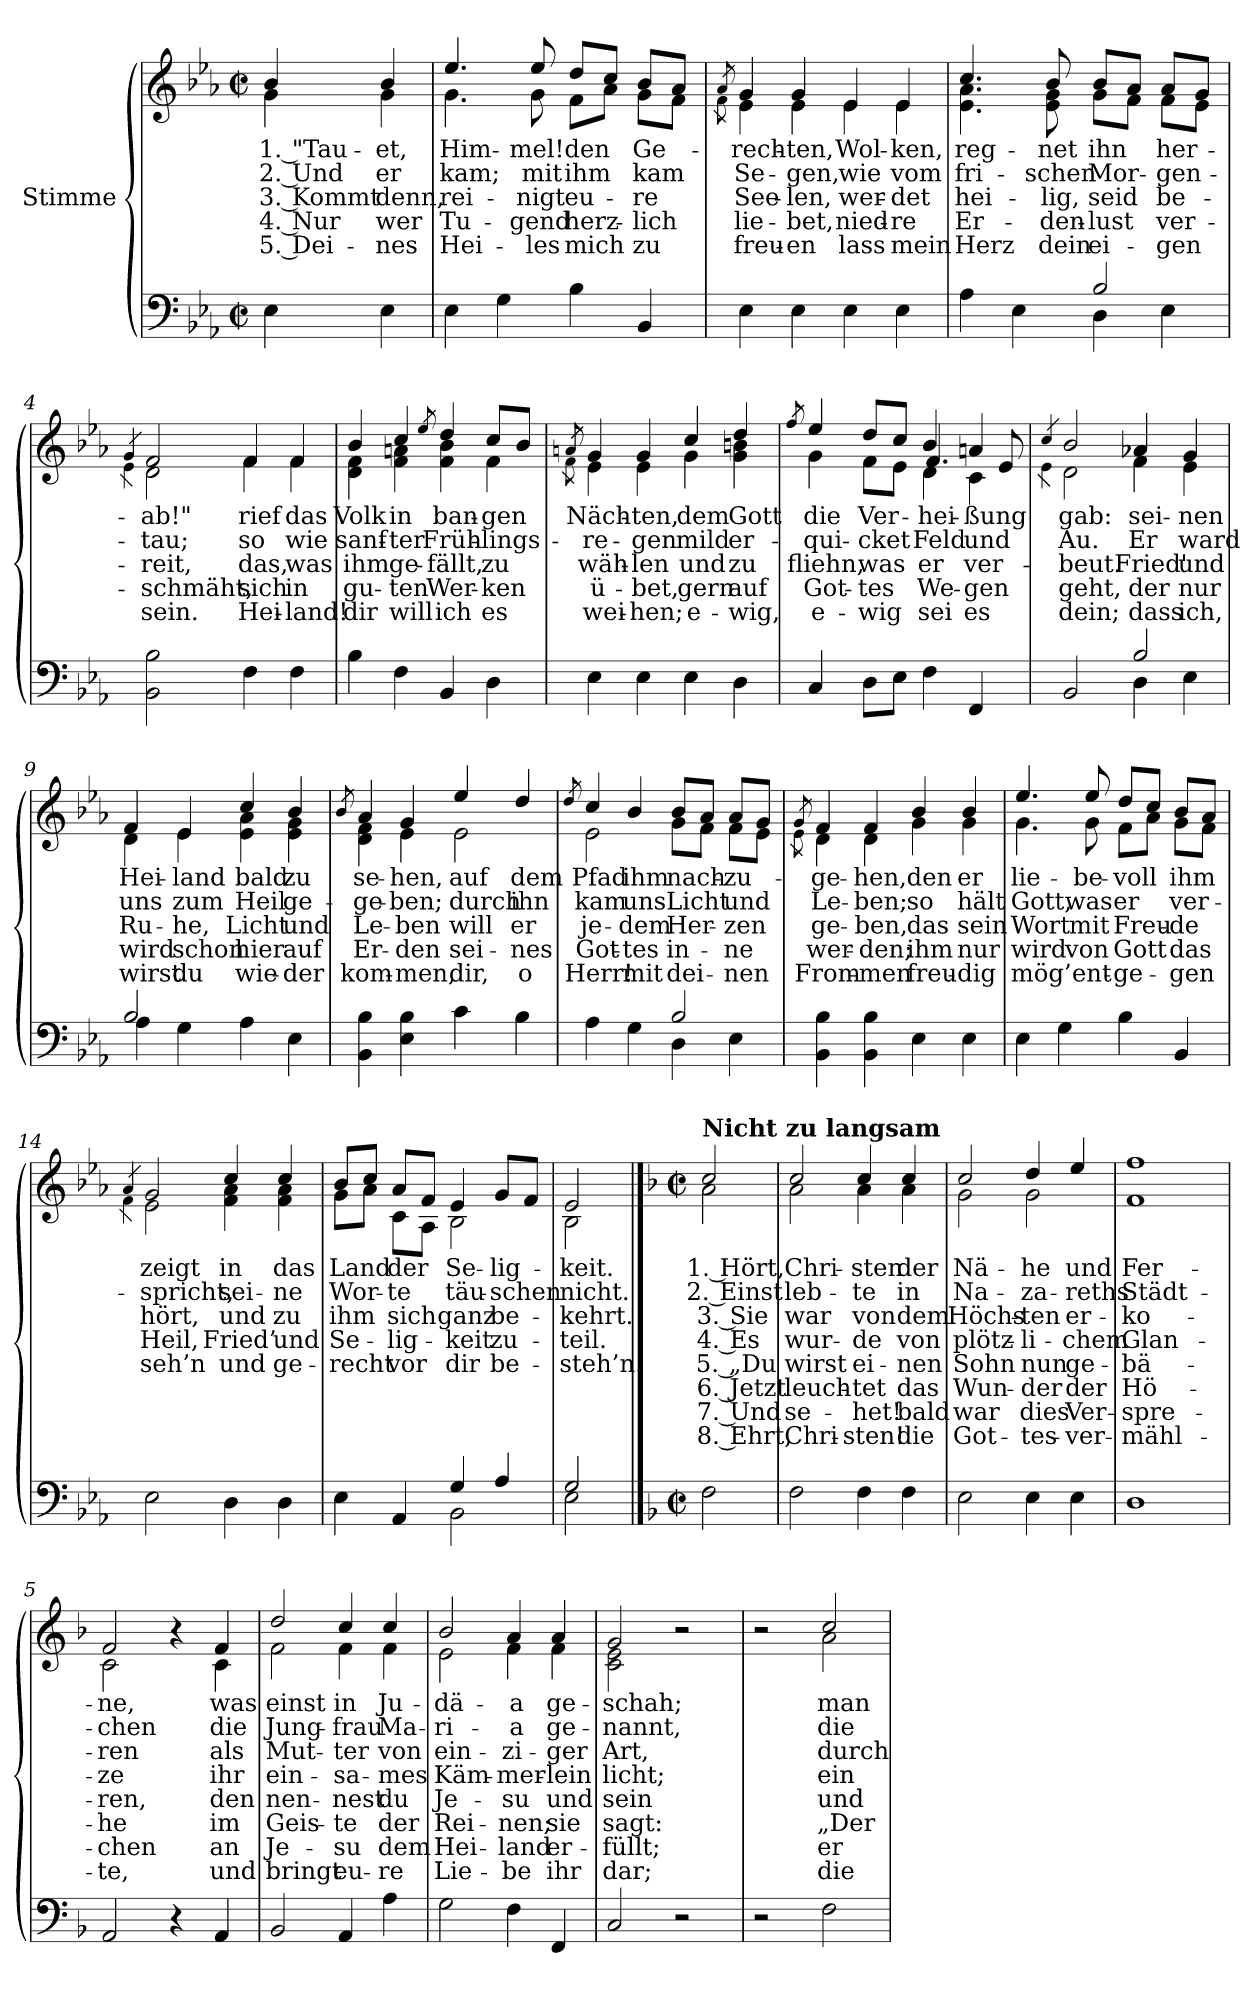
**kern	**kern	**text	**text	**text	**text	**text	**text	**text	**text
*part1	*part1	*part1	*part1	*part1	*part1	*part1	*part1	*part1	*part1
*staff2	*staff1	*staff1	*staff1	*staff1	*staff1	*staff1	*staff1	*staff1	*staff1
*I"Stimme	*	*	*	*	*	*	*	*	*
*clefF4	*clefG2	*	*	*	*	*	*	*	*
*k[b-e-a-]	*k[b-e-a-]	*	*	*	*	*	*	*	*
*M2/2	*M2/2	*	*	*	*	*	*	*	*
*met(c|)	*met(c|)	*	*	*	*	*	*	*	*
=	=	=	=	=	=	=	=	=	=
!	!LO:TX:a:B:t=Langsam	!	!	!	!	!	!	!	!
!	!	!LO:LY:b	!LO:LY:b	!LO:LY:b	!LO:LY:b	!LO:LY:b	!	!	!
*	*^	*	*	*	*	*	*	*	*
4E-\	4b-/	4g\	1. "Tau-	2. Und	3. Kommt	4. Nur	5. Dei-	.	.	.
!	!	!	!LO:LY:b	!LO:LY:b	!LO:LY:b	!LO:LY:b	!LO:LY:b	!	!	!
4E-\	4b-/	4g\	-et,	er	denn,	wer	-nes	.	.	.
=1	=1	=1	=1	=1	=1	=1	=1	=1	=1	=1
!	!	!	!LO:LY:b	!LO:LY:b	!LO:LY:b	!LO:LY:b	!LO:LY:b	!	!	!
4E-\	4.ee-/	4.g\	Him-	kam;	rei-	Tu-	Hei-	.	.	.
4G\	.	.	.	.	.	.	.	.	.	.
!	!	!	!LO:LY:b	!LO:LY:b	!LO:LY:b	!LO:LY:b	!LO:LY:b	!	!	!
.	8ee-/	8g\	-mel!	mit	-nigt	-gend	-les	.	.	.
!	!	!	!LO:LY:b	!LO:LY:b	!LO:LY:b	!LO:LY:b	!LO:LY:b	!	!	!
4B-\	8dd/L	8f\L	den	ihm	eu-	herz-	mich	.	.	.
.	8cc/J	8a-\J	.	.	.	.	.	.	.	.
!	!	!	!LO:LY:b	!LO:LY:b	!LO:LY:b	!LO:LY:b	!LO:LY:b	!	!	!
4BB-/	8b-/L	8g\L	Ge-	kam	-re	-lich	zu	.	.	.
.	8a-/J	8f\J	.	.	.	.	.	.	.	.
=2	=2	=2	=2	=2	=2	=2	=2	=2	=2	=2
.	8qa-/	8qf\	.	.	.	.	.	.	.	.
!	!	!	!LO:LY:b	!LO:LY:b	!LO:LY:b	!LO:LY:b	!LO:LY:b	!	!	!
4E-\	4g/	4e-\	-rech-	Se-	See-	lie-	freu-	.	.	.
!	!	!	!LO:LY:b	!LO:LY:b	!LO:LY:b	!LO:LY:b	!LO:LY:b	!	!	!
4E-\	4g/	4e-\	-ten,	-gen,	-len,	-bet,	-en	.	.	.
!	!	!	!LO:LY:b	!LO:LY:b	!LO:LY:b	!LO:LY:b	!LO:LY:b	!	!	!
4E-\	4e-/	4e-\	Wol-	wie	wer-	nied-	lass	.	.	.
!	!	!	!LO:LY:b	!LO:LY:b	!LO:LY:b	!LO:LY:b	!LO:LY:b	!	!	!
4E-\	4e-/	4e-\	-ken,	vom	-det	-re	mein	.	.	.
=3	=3	=3	=3	=3	=3	=3	=3	=3	=3	=3
*^	*	*	*	*	*	*	*	*	*	*
!	!	!	!	!LO:LY:b	!LO:LY:b	!LO:LY:b	!LO:LY:b	!LO:LY:b	!	!	!
4A-\	2ryy	4.cc/	4.e-\ 4.a-\	reg-	fri-	hei-	Er-	Herz	.	.	.
4E-\	.	.	.	.	.	.	.	.	.	.	.
!	!	!	!	!LO:LY:b	!LO:LY:b	!LO:LY:b	!LO:LY:b	!LO:LY:b	!	!	!
.	.	8b-/	8e-\ 8g\	-net	-schen	-lig,	-den-	dein	.	.	.
!	!	!	!	!LO:LY:b	!LO:LY:b	!LO:LY:b	!LO:LY:b	!LO:LY:b	!	!	!
2B-/	4D\	8b-/L	8g\L	ihn	Mor-	seid	-lust	ei-	.	.	.
.	.	8a-/J	8f\J	.	.	.	.	.	.	.	.
!	!	!	!	!LO:LY:b	!LO:LY:b	!LO:LY:b	!LO:LY:b	!LO:LY:b	!	!	!
.	4E-\	8a-/L	8f\L	her-	-gen-	be-	ver-	-gen	.	.	.
.	.	8g/J	8e-\J	.	.	.	.	.	.	.	.
*v	*v	*	*	*	*	*	*	*	*	*	*
=4	=4	=4	=4	=4	=4	=4	=4	=4	=4	=4
.	4qg/	4qe-\	.	.	.	.	.	.	.	.
!	!	!	!LO:LY:b	!LO:LY:b	!LO:LY:b	!LO:LY:b	!LO:LY:b	!	!	!
2BB-\ 2B-\	2f/	2d\	-ab!"	-tau;	-reit,	-schmäht,	sein.	.	.	.
!	!	!	!LO:LY:b	!LO:LY:b	!LO:LY:b	!LO:LY:b	!LO:LY:b	!	!	!
4F\	4f/	4f\	rief	so	das,	sich	Hei-	.	.	.
!	!	!	!LO:LY:b	!LO:LY:b	!LO:LY:b	!LO:LY:b	!LO:LY:b	!	!	!
4F\	4f/	4f\	das	wie	was	in	-land!	.	.	.
!!LO:LB:g=z	!!
=5	=5	=5	=5	=5	=5	=5	=5	=5	=5	=5
!	!	!	!LO:LY:b	!LO:LY:b	!LO:LY:b	!LO:LY:b	!LO:LY:b	!	!	!
4B-\	4b-/	4d\ 4f\	Volk	sanf-	ihm	gu-	dir	.	.	.
!	!	!	!LO:LY:b	!LO:LY:b	!LO:LY:b	!LO:LY:b	!LO:LY:b	!	!	!
4F\	4cc/	4f\ 4an\	in	-ter	ge-	-ten	will	.	.	.
.	8qee-/	.	.	.	.	.	.	.	.	.
!	!	!	!LO:LY:b	!LO:LY:b	!LO:LY:b	!LO:LY:b	!LO:LY:b	!	!	!
4BB-/	4dd/	4f\ 4b-\	ban-	Früh-	-fällt,	Wer-	ich	.	.	.
!	!	!	!LO:LY:b	!LO:LY:b	!LO:LY:b	!LO:LY:b	!LO:LY:b	!	!	!
4D\	8cc/L	4f\	-gen	-lings-	zu	-ken	es	.	.	.
.	8b-/J	.	.	.	.	.	.	.	.	.
=6	=6	=6	=6	=6	=6	=6	=6	=6	=6	=6
.	8qan/	8qf\	.	.	.	.	.	.	.	.
!	!	!	!LO:LY:b	!LO:LY:b	!LO:LY:b	!LO:LY:b	!LO:LY:b	!	!	!
4E-\	4g/	4e-\	Näch-	-re-	wäh-	ü-	wei-	.	.	.
!	!	!	!LO:LY:b	!LO:LY:b	!LO:LY:b	!LO:LY:b	!LO:LY:b	!	!	!
4E-\	4g/	4e-\	-ten,	-gen	-len	-bet,	-hen;	.	.	.
!	!	!	!LO:LY:b	!LO:LY:b	!LO:LY:b	!LO:LY:b	!LO:LY:b	!	!	!
4E-\	4cc/	4g\	dem	mild	und	gern	e-	.	.	.
!	!	!	!LO:LY:b	!LO:LY:b	!LO:LY:b	!LO:LY:b	!LO:LY:b	!	!	!
4D\	4dd/	4g\ 4bn\	Gott	er-	zu	auf	-wig,	.	.	.
*	*v	*v	*	*	*	*	*	*	*	*
=7	=7	=7	=7	=7	=7	=7	=7	=7	=7
.	8qff/	.	.	.	.	.	.	.	.
!	!	!LO:LY:b	!LO:LY:b	!LO:LY:b	!LO:LY:b	!LO:LY:b	!	!	!
*	*^	*	*	*	*	*	*	*	*
*	*	*^	*	*	*	*	*	*	*	*
4C/	4ee-/	4g\	2ryy	die	-qui-	fliehn,	Got-	e-	.	.	.
!	!	!	!	!LO:LY:b	!LO:LY:b	!LO:LY:b	!LO:LY:b	!LO:LY:b	!	!	!
8D\L	8dd/L	8f\L	.	Ver-	-cket	was	-tes	-wig	.	.	.
8E-\J	8cc/J	8e-\J	.	.	.	.	.	.	.	.	.
!	!	!	!	!LO:LY:b	!LO:LY:b	!LO:LY:b	!LO:LY:b	!LO:LY:b	!	!	!
4F\	4b-/	4d\	4.f/	-hei-	Feld	er	We-	sei	.	.	.
!	!	!	!	!LO:LY:b	!LO:LY:b	!LO:LY:b	!LO:LY:b	!LO:LY:b	!	!	!
4FF/	4an/	4c\	.	-ßung	und	ver-	-gen	es	.	.	.
.	.	.	8e-/	.	.	.	.	.	.	.	.
*	*	*v	*v	*	*	*	*	*	*	*	*
=8	=8	=8	=8	=8	=8	=8	=8	=8	=8	=8
.	4qcc/	4qe-\	.	.	.	.	.	.	.	.
*^	*	*	*	*	*	*	*	*	*	*
!	!	!	!	!LO:LY:b	!LO:LY:b	!LO:LY:b	!LO:LY:b	!LO:LY:b	!	!	!
2BB-/	2ryy	2b-/	2d\	gab:	Au.	-beut.	geht,	dein;	.	.	.
!	!	!	!	!LO:LY:b	!LO:LY:b	!LO:LY:b	!LO:LY:b	!LO:LY:b	!	!	!
2B-/	4D\	4a-X/	4f\	sei-	Er	Fried'	der	dass	.	.	.
!	!	!	!	!LO:LY:b	!LO:LY:b	!LO:LY:b	!LO:LY:b	!LO:LY:b	!	!	!
.	4E-\	4g/	4e-\	-nen	ward	und	nur	ich,	.	.	.
!!LO:PB:g=z	!!
=9	=9	=9	=9	=9	=9	=9	=9	=9	=9	=9	=9
!	!	!	!	!LO:LY:b	!LO:LY:b	!LO:LY:b	!LO:LY:b	!LO:LY:b	!	!	!
2B-/	4A-\	4f/	4d\	Hei-	uns	Ru-	wird	wirst	.	.	.
!	!	!	!	!LO:LY:b	!LO:LY:b	!LO:LY:b	!LO:LY:b	!LO:LY:b	!	!	!
.	4G\	4e-/	4e-\	-land	zum	-he,	schon	du	.	.	.
!	!	!	!	!LO:LY:b	!LO:LY:b	!LO:LY:b	!LO:LY:b	!LO:LY:b	!	!	!
4A-\	2ryy	4cc/	4e-\ 4a-\	bald	Heil	Licht	hier	wie-	.	.	.
!	!	!	!	!LO:LY:b	!LO:LY:b	!LO:LY:b	!LO:LY:b	!LO:LY:b	!	!	!
4E-\	.	4b-/	4e-\ 4g\	zu	ge-	und	auf	-der	.	.	.
*v	*v	*	*	*	*	*	*	*	*	*	*
=10	=10	=10	=10	=10	=10	=10	=10	=10	=10	=10
.	8qb-/	.	.	.	.	.	.	.	.	.
!	!	!	!LO:LY:b	!LO:LY:b	!LO:LY:b	!LO:LY:b	!LO:LY:b	!	!	!
4BB-\ 4B-\	4a-/	4d\ 4f\	se-	-ge-	Le-	Er-	kom-	.	.	.
!	!	!	!LO:LY:b	!LO:LY:b	!LO:LY:b	!LO:LY:b	!LO:LY:b	!	!	!
4E-\ 4B-\	4g/	4e-\	-hen,	-ben;	-ben	-den	-men,	.	.	.
!	!	!	!LO:LY:b	!LO:LY:b	!LO:LY:b	!LO:LY:b	!LO:LY:b	!	!	!
4c\	4ee-/	2e-\	auf	durch	will	sei-	dir,	.	.	.
!	!	!	!LO:LY:b	!LO:LY:b	!LO:LY:b	!LO:LY:b	!LO:LY:b	!	!	!
4B-\	4dd/	.	dem	ihn	er	-nes	o	.	.	.
=11	=11	=11	=11	=11	=11	=11	=11	=11	=11	=11
.	8qdd/	.	.	.	.	.	.	.	.	.
*^	*	*	*	*	*	*	*	*	*	*
!	!	!	!	!LO:LY:b	!LO:LY:b	!LO:LY:b	!LO:LY:b	!LO:LY:b	!	!	!
4A-\	2ryy	4cc/	2e-\	Pfad	kam	je-	Got-	Herr!	.	.	.
!	!	!	!	!LO:LY:b	!LO:LY:b	!LO:LY:b	!LO:LY:b	!LO:LY:b	!	!	!
4G\	.	4b-/	.	ihm	uns	-dem	-tes	mit	.	.	.
!	!	!	!	!LO:LY:b	!LO:LY:b	!LO:LY:b	!LO:LY:b	!LO:LY:b	!	!	!
2B-/	4D\	8b-/L	8g\L	nach-	Licht	Her-	in-	dei-	.	.	.
.	.	8a-/J	8f\J	.	.	.	.	.	.	.	.
!	!	!	!	!LO:LY:b	!LO:LY:b	!LO:LY:b	!LO:LY:b	!LO:LY:b	!	!	!
.	4E-\	8a-/L	8f\L	-zu-	und	-zen	-ne	-nen	.	.	.
.	.	8g/J	8e-\J	.	.	.	.	.	.	.	.
*v	*v	*	*	*	*	*	*	*	*	*	*
=12	=12	=12	=12	=12	=12	=12	=12	=12	=12	=12
.	8qg/	8qe-\	.	.	.	.	.	.	.	.
!	!	!	!LO:LY:b	!LO:LY:b	!LO:LY:b	!LO:LY:b	!LO:LY:b	!	!	!
4BB-\ 4B-\	4f/	4d\	-ge-	Le-	ge-	wer-	From-	.	.	.
!	!	!	!LO:LY:b	!LO:LY:b	!LO:LY:b	!LO:LY:b	!LO:LY:b	!	!	!
4BB-\ 4B-\	4f/	4d\	-hen,	-ben;	-ben,	-den;	-men	.	.	.
!	!	!	!LO:LY:b	!LO:LY:b	!LO:LY:b	!LO:LY:b	!LO:LY:b	!	!	!
4E-\	4b-/	4g\	den	so	das	ihm	freu-	.	.	.
!	!	!	!LO:LY:b	!LO:LY:b	!LO:LY:b	!LO:LY:b	!LO:LY:b	!	!	!
4E-\	4b-/	4g\	er	hält	sein	nur	-dig	.	.	.
!!LO:LB:g=z	!!
=13	=13	=13	=13	=13	=13	=13	=13	=13	=13	=13
!	!	!	!LO:LY:b	!LO:LY:b	!LO:LY:b	!LO:LY:b	!LO:LY:b	!	!	!
4E-\	4.ee-/	4.g\	lie-	Gott,	Wort	wird	mög’	.	.	.
4G\	.	.	.	.	.	.	.	.	.	.
!	!	!	!LO:LY:b	!LO:LY:b	!LO:LY:b	!LO:LY:b	!LO:LY:b	!	!	!
.	8ee-/	8g\	-be-	was	mit	von	ent-	.	.	.
!	!	!	!LO:LY:b	!LO:LY:b	!LO:LY:b	!LO:LY:b	!LO:LY:b	!	!	!
4B-\	8dd/L	8f\L	-voll	er	Freu-	Gott	-ge-	.	.	.
.	8cc/J	8a-\J	.	.	.	.	.	.	.	.
!	!	!	!LO:LY:b	!LO:LY:b	!LO:LY:b	!LO:LY:b	!LO:LY:b	!	!	!
4BB-/	8b-/L	8g\L	ihm	ver-	-de	das	-gen	.	.	.
.	8a-/J	8f\J	.	.	.	.	.	.	.	.
=14	=14	=14	=14	=14	=14	=14	=14	=14	=14	=14
.	4qa-/	4qf\	.	.	.	.	.	.	.	.
!	!	!	!LO:LY:b	!LO:LY:b	!LO:LY:b	!LO:LY:b	!LO:LY:b	!	!	!
2E-\	2g/	2e-\	zeigt	-spricht,	hört,	Heil,	seh’n	.	.	.
!	!	!	!LO:LY:b	!LO:LY:b	!LO:LY:b	!LO:LY:b	!LO:LY:b	!	!	!
4D\	4cc/	4f\ 4a-\	in	sei-	und	Fried’	und	.	.	.
!	!	!	!LO:LY:b	!LO:LY:b	!LO:LY:b	!LO:LY:b	!LO:LY:b	!	!	!
4D\	4cc/	4f\ 4a-\	das	-ne	zu	und	ge-	.	.	.
=15	=15	=15	=15	=15	=15	=15	=15	=15	=15	=15
*^	*	*	*	*	*	*	*	*	*	*
!	!	!	!	!LO:LY:b	!LO:LY:b	!LO:LY:b	!LO:LY:b	!LO:LY:b	!	!	!
4E-\	2ryy	8b-/L	8g\L	Land	Wor-	ihm	Se-	-recht	.	.	.
.	.	8cc/J	8a-\J	.	.	.	.	.	.	.	.
!	!	!	!	!LO:LY:b	!LO:LY:b	!LO:LY:b	!LO:LY:b	!LO:LY:b	!	!	!
4AA-/	.	8a-/L	8c\L	der	-te	sich	-lig-	vor	.	.	.
.	.	8f/J	8A-\J	.	.	.	.	.	.	.	.
!	!	!	!	!LO:LY:b	!LO:LY:b	!LO:LY:b	!LO:LY:b	!LO:LY:b	!	!	!
4G/	2BB-\	4e-/	2B-\	Se-	täu-	ganz	-keit	dir	.	.	.
!	!	!	!	!LO:LY:b	!LO:LY:b	!LO:LY:b	!LO:LY:b	!LO:LY:b	!	!	!
4A-/	.	8g/L	.	-lig-	-schen	be-	zu-	be-	.	.	.
.	.	8f/J	.	.	.	.	.	.	.	.	.
=16	=16	=16	=16	=16	=16	=16	=16	=16	=16	=16	=16
!	!	!	!	!LO:LY:b	!LO:LY:b	!LO:LY:b	!LO:LY:b	!LO:LY:b	!	!	!
2G/	2E-\	2e-/	2B-\	keit.	nicht.	-kehrt.	-teil.	-steh’n.	.	.	.
*v	*v	*	*	*	*	*	*	*	*	*	*
!!LO:PB:g=z	!!
==1	==1	==1	==1	==1	==1	==1	==1	==1	==1	==1
*k[b-]	*k[b-]	*	*	*	*	*	*	*	*	*
*M2/2	*M2/2	*	*	*	*	*	*	*	*	*
*met(c|)	*met(c|)	*	*	*	*	*	*	*	*	*
*^	*	*	*	*	*	*	*	*	*	*
!	!	!LO:TX:a:B:t=Nicht zu langsam	!	!	!	!	!	!	!	!	!
!	!	!	!	!LO:LY:b	!LO:LY:b	!LO:LY:b	!LO:LY:b	!LO:LY:b	!LO:LY:b	!LO:LY:b	!LO:LY:b
*v	*v	*	*	*	*	*	*	*	*	*	*
2F\	2cc/	2a\	1. Hört,	2. Einst	3. Sie	4. Es	5. „Du	6. Jetzt	7. Und	8. Ehrt,
=2	=2	=2	=2	=2	=2	=2	=2	=2	=2	=2
!	!	!	!LO:LY:b	!LO:LY:b	!LO:LY:b	!LO:LY:b	!LO:LY:b	!LO:LY:b	!LO:LY:b	!LO:LY:b
2F\	2cc/	2a\	Chri-	leb-	war	wur-	wirst	leuch-	se-	Chri-
!	!	!	!LO:LY:b	!LO:LY:b	!LO:LY:b	!LO:LY:b	!LO:LY:b	!LO:LY:b	!LO:LY:b	!LO:LY:b
4F\	4cc/	4a\	-sten	-te	von	-de	ei-	-tet	-het!	-sten!
!	!	!	!LO:LY:b	!LO:LY:b	!LO:LY:b	!LO:LY:b	!LO:LY:b	!LO:LY:b	!LO:LY:b	!LO:LY:b
4F\	4cc/	4a\	der	in	dem	von	-nen	das	bald	die
=3	=3	=3	=3	=3	=3	=3	=3	=3	=3	=3
!	!	!	!LO:LY:b	!LO:LY:b	!LO:LY:b	!LO:LY:b	!LO:LY:b	!LO:LY:b	!LO:LY:b	!LO:LY:b
2E\	2cc/	2g\	Nä-	Na-	Höchs-	plötz-	Sohn	Wun-	war	Got-
!	!	!	!LO:LY:b	!LO:LY:b	!LO:LY:b	!LO:LY:b	!LO:LY:b	!LO:LY:b	!LO:LY:b	!LO:LY:b
4E\	4dd/	2g\	-he	-za-	-ten	-li-	nun	-der	dies	-tes-
!	!	!	!LO:LY:b	!LO:LY:b	!LO:LY:b	!LO:LY:b	!LO:LY:b	!LO:LY:b	!LO:LY:b	!LO:LY:b
4E\	4ee/	.	und	-reths	er-	-chem	ge-	der	Ver-	-ver-
=4	=4	=4	=4	=4	=4	=4	=4	=4	=4	=4
!	!	!	!LO:LY:b	!LO:LY:b	!LO:LY:b	!LO:LY:b	!LO:LY:b	!LO:LY:b	!LO:LY:b	!LO:LY:b
1D	1ff	1f	Fer-	Städt-	-ko-	Glan-	-bä-	Hö-	-spre-	-mähl-
=5	=5	=5	=5	=5	=5	=5	=5	=5	=5	=5
!	!	!	!LO:LY:b	!LO:LY:b	!LO:LY:b	!LO:LY:b	!LO:LY:b	!LO:LY:b	!LO:LY:b	!LO:LY:b
2AA/	2f/	2c\	-ne,	-chen	-ren	-ze	-ren,	-he	-chen	-te,
4r	4r	4ryy	.	.	.	.	.	.	.	.
!	!	!	!LO:LY:b	!LO:LY:b	!LO:LY:b	!LO:LY:b	!LO:LY:b	!LO:LY:b	!LO:LY:b	!LO:LY:b
4AA/	4f/	4c\	was	die	als	ihr	den	im	an	und
=6	=6	=6	=6	=6	=6	=6	=6	=6	=6	=6
!	!	!	!LO:LY:b	!LO:LY:b	!LO:LY:b	!LO:LY:b	!LO:LY:b	!LO:LY:b	!LO:LY:b	!LO:LY:b
2BB-/	2dd/	2f\	einst	Jung-	Mut-	ein-	nen-	Geis-	Je-	bringt
!	!	!	!LO:LY:b	!LO:LY:b	!LO:LY:b	!LO:LY:b	!LO:LY:b	!LO:LY:b	!LO:LY:b	!LO:LY:b
4AA/	4cc/	4f\	in	-frau	-ter	-sa-	-nest	-te	-su	eu-
!	!	!	!LO:LY:b	!LO:LY:b	!LO:LY:b	!LO:LY:b	!LO:LY:b	!LO:LY:b	!LO:LY:b	!LO:LY:b
4A\	4cc/	4f\	Ju-	Ma-	von	-mes	du	der	dem	-re
=7	=7	=7	=7	=7	=7	=7	=7	=7	=7	=7
!	!	!	!LO:LY:b	!LO:LY:b	!LO:LY:b	!LO:LY:b	!LO:LY:b	!LO:LY:b	!LO:LY:b	!LO:LY:b
2G\	2b-/	2e\	-dä-	-ri-	ein-	Käm-	Je-	Rei-	Hei-	Lie-
!	!	!	!LO:LY:b	!LO:LY:b	!LO:LY:b	!LO:LY:b	!LO:LY:b	!LO:LY:b	!LO:LY:b	!LO:LY:b
4F\	4a/	4f\	-a	-a	-zi-	-mer-	-su	-nen;	-land	-be
!	!	!	!LO:LY:b	!LO:LY:b	!LO:LY:b	!LO:LY:b	!LO:LY:b	!LO:LY:b	!LO:LY:b	!LO:LY:b
4FF/	4a/	4f\	ge-	ge-	-ger	-lein	und	sie	er-	ihr
=8	=8	=8	=8	=8	=8	=8	=8	=8	=8	=8
!	!	!	!LO:LY:b	!LO:LY:b	!LO:LY:b	!LO:LY:b	!LO:LY:b	!LO:LY:b	!LO:LY:b	!LO:LY:b
2C/	2g/	2c\ 2e\	-schah;	-nannt,	Art,	licht;	sein	sagt:	-füllt;	dar;
2r	2r	2ryy	.	.	.	.	.	.	.	.
!!LO:LB:g=z	!!
=9	=9	=9	=9	=9	=9	=9	=9	=9	=9	=9
2r	2r	2ryy	.	.	.	.	.	.	.	.
!	!	!	!LO:LY:b	!LO:LY:b	!LO:LY:b	!LO:LY:b	!LO:LY:b	!LO:LY:b	!LO:LY:b	!LO:LY:b
2F\	2cc/	2a\	man	die	durch	ein	und	„Der	er	die
*	*v	*v	*	*	*	*	*	*	*	*
=	=	=	=	=	=	=	=	=	=
*-	*-	*-	*-	*-	*-	*-	*-	*-	*-
